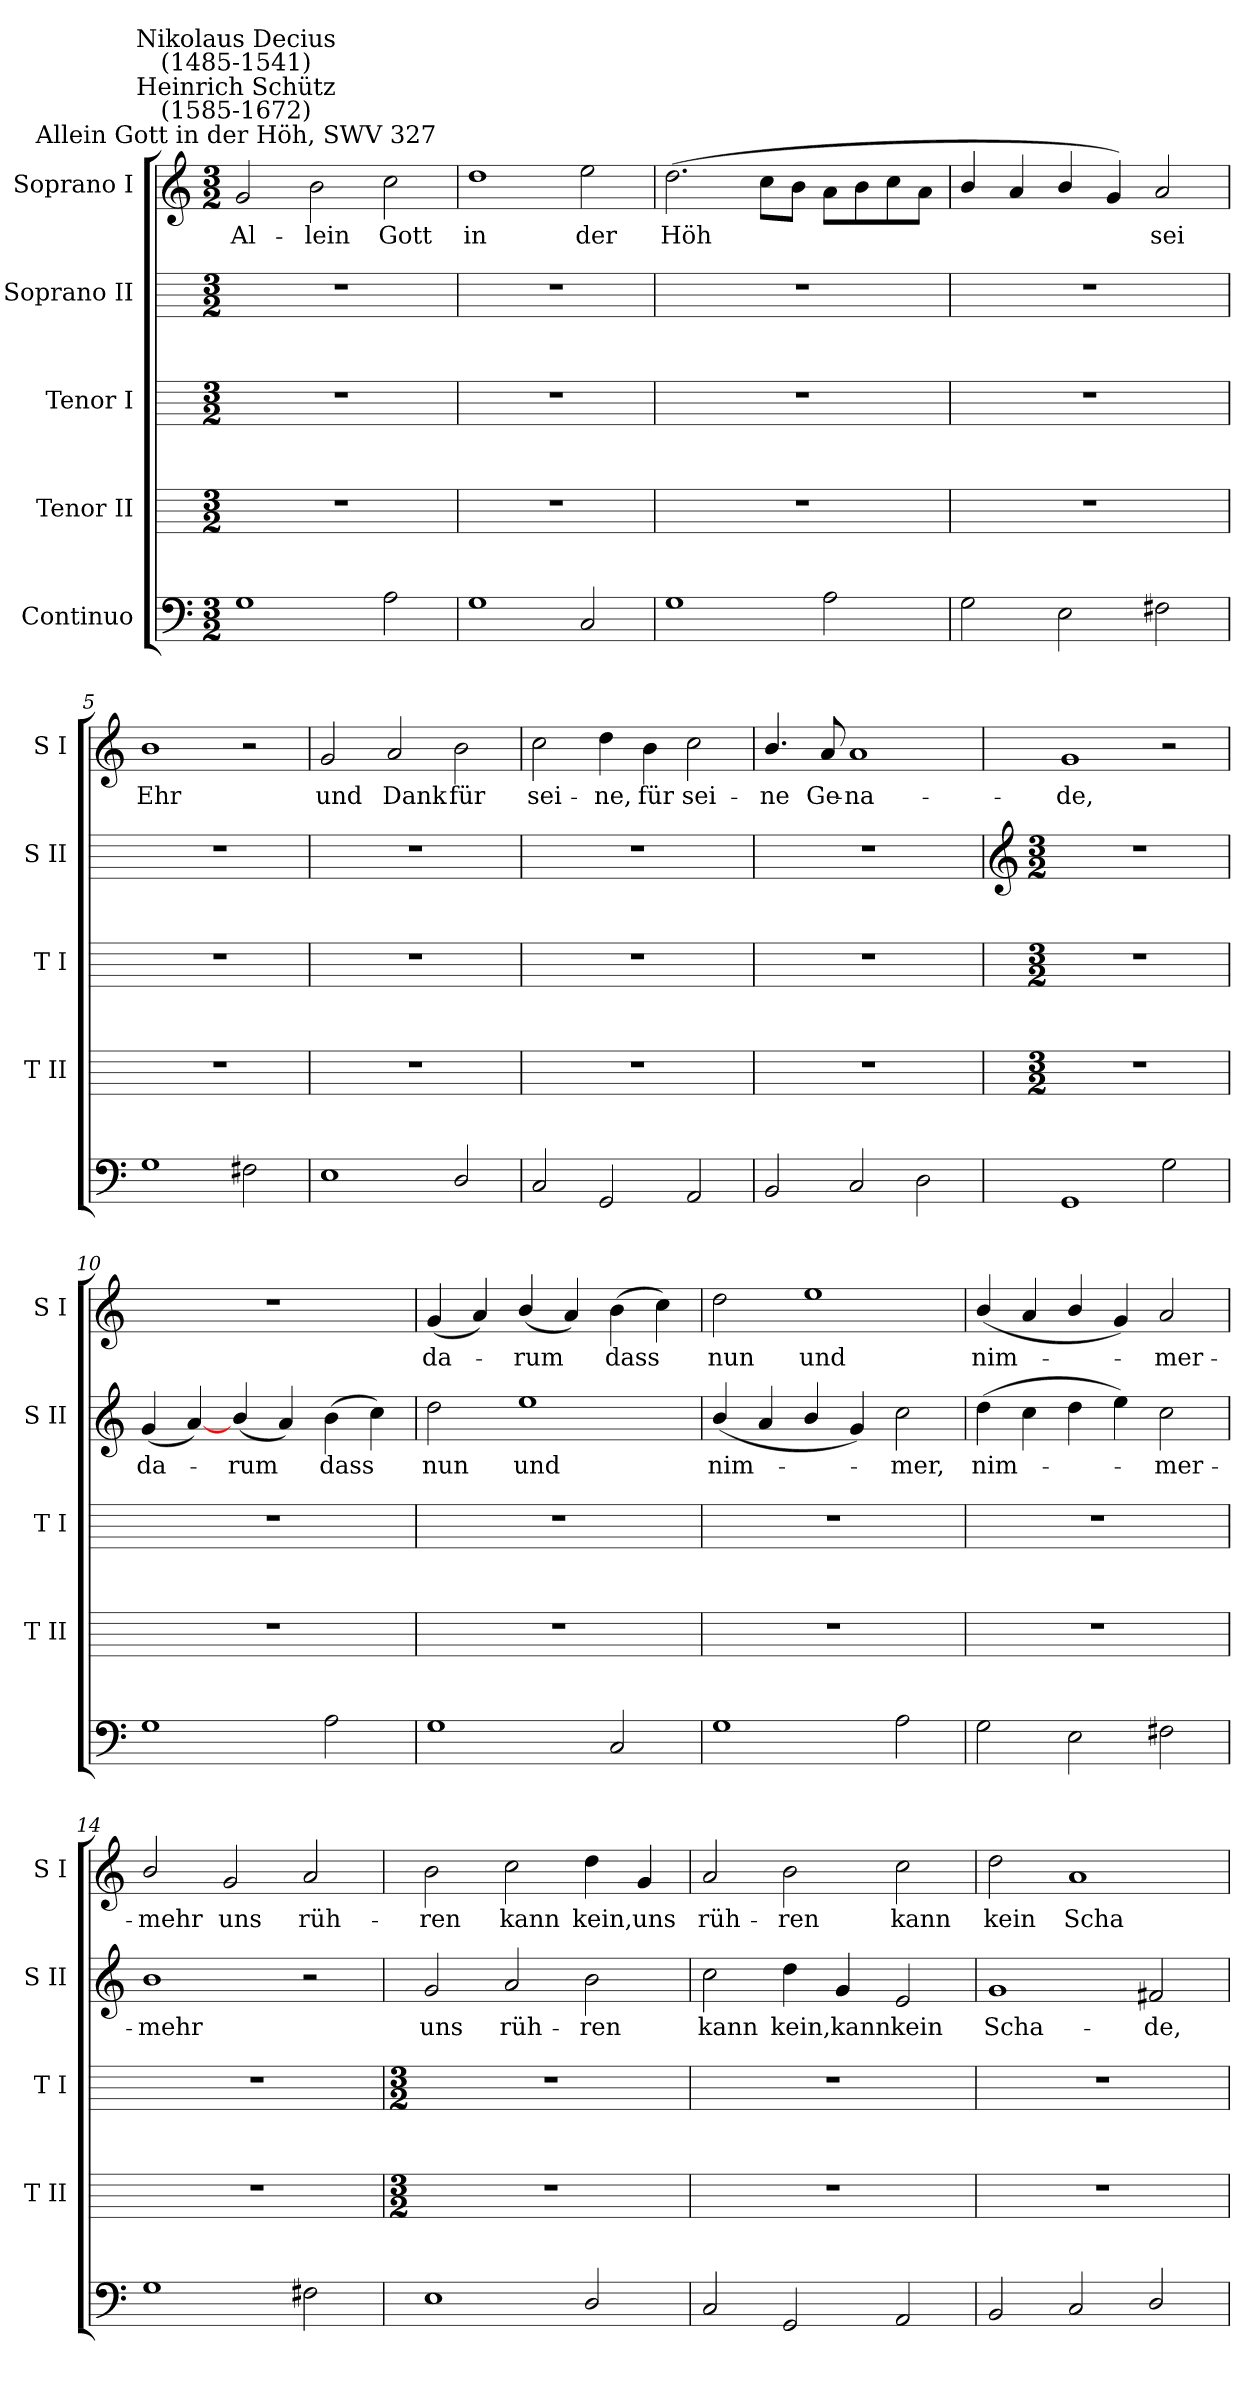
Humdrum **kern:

**kern	**kern	**kern	**kern	**text	**kern	**text
*part5	*part4	*part3	*part2	*part2	*part1	*part1
*staff5	*staff4	*staff3	*staff2	*staff2	*staff1	*staff1
*I"Continuo	*I"Tenor II	*I"Tenor I	*I"Soprano II	*	*I"Soprano I	*
*	*I'T II	*I'T I	*I'S II	*	*I'S I	*
*clefF4	*	*	*	*	*clefG2	*
*k[]	*	*	*	*	*k[]	*
*C:	*	*	*	*	*C:	*
*M3/2	*M3/2	*M3/2	*M3/2	*	*M3/2	*
=1	=1	=1	=1	=1	=1	=1
!	!	!	!	!	!LO:TX:a:cj:t=Allein Gott in der Höh, SWV 327	!
!	!	!	!	!	!LO:TX:a:cj:t=Heinrich Schütz\n(1585-1672)	!
!	!	!	!	!	!LO:TX:a:cj:t=Nikolaus Decius\n(1485-1541)	!
!	!	!	!	!	!	!LO:LY:b
1G	1.r	1.r	1.r	.	2g	Al-
!	!	!	!	!	!	!LO:LY:b
.	.	.	.	.	2b	-lein
!	!	!	!	!	!	!LO:LY:b
2A	.	.	.	.	2cc	Gott
=2	=2	=2	=2	=2	=2	=2
!	!	!	!	!	!	!LO:LY:b
1G	1.r	1.r	1.r	.	1dd	in
!	!	!	!	!	!	!LO:LY:b
2C	.	.	.	.	2ee	der
=3	=3	=3	=3	=3	=3	=3
!	!	!	!	!	!	!LO:LY:b
1G	1.r	1.r	1.r	.	(<2.dd	Höh
.	.	.	.	.	8ccL	.
.	.	.	.	.	8bJ	.
2A	.	.	.	.	8aL	.
.	.	.	.	.	8b	.
.	.	.	.	.	8cc	.
.	.	.	.	.	8aJ	.
=4	=4	=4	=4	=4	=4	=4
2G	1.r	1.r	1.r	.	4b/	.
.	.	.	.	.	4a	.
2E	.	.	.	.	4b/	.
.	.	.	.	.	4g)	.
!	!	!	!	!	!	!LO:LY:b
2F#X	.	.	.	.	2a	sei
=5	=5	=5	=5	=5	=5	=5
!	!	!	!	!	!	!LO:LY:b
1G	1.r	1.r	1.r	.	1b	Ehr
2F#X	.	.	.	.	2r	.
=6	=6	=6	=6	=6	=6	=6
!	!	!	!	!	!	!LO:LY:b
1E	1.r	1.r	1.r	.	2g	und
!	!	!	!	!	!	!LO:LY:b
.	.	.	.	.	2a	Dank
!	!	!	!	!	!	!LO:LY:b
2D/	.	.	.	.	2b	für
=7	=7	=7	=7	=7	=7	=7
!	!	!	!	!	!	!LO:LY:b
2C	1.r	1.r	1.r	.	2cc	sei-
!	!	!	!	!	!	!LO:LY:b
2GG	.	.	.	.	4dd	-ne,
!	!	!	!	!	!	!LO:LY:b
.	.	.	.	.	4b	für
!	!	!	!	!	!	!LO:LY:b
2AA	.	.	.	.	2cc	sei-
=8	=8	=8	=8	=8	=8	=8
!	!	!	!	!	!	!LO:LY:b
2BB	1.r	1.r	1.r	.	4.b/	-ne
!	!	!	!	!	!	!LO:LY:b
.	.	.	.	.	8a	Ge-
!	!	!	!	!	!	!LO:LY:b
2C	.	.	.	.	1a	-na-
2D	.	.	.	.	.	.
!!LO:LB:g=z
=9	=9	=9	=9	=9	=9	=9
*	*	*	*clefG2	*	*	*
*	*	*	*k[]	*	*	*
*	*	*	*C:	*	*	*
*	*M3/2	*M3/2	*M3/2	*	*	*
!	!	!	!LO:N:vis=1	!	!	!LO:LY:b
1GG	1.r	1.r	1.r	.	1g	-de,
2G	.	.	.	.	2r	.
=10	=10	=10	=10	=10	=10	=10
!	!	!	!	!LO:LY:b	!LO:N:vis=1	!
1G	1.r	1.r	(<4g	da-	1.r	.
.	.	.	[4a)	.	.	.
!	!	!	!	!LO:LY:b	!	!
.	.	.	(<4b/	rum	.	.
.	.	.	4a)	.	.	.
!	!	!	!	!LO:LY:b	!	!
2A	.	.	(>4b	dass	.	.
.	.	.	4cc)	.	.	.
=11	=11	=11	=11	=11	=11	=11
!	!	!	!	!LO:LY:b	!	!LO:LY:b
1G	1.r	1.r	2dd	nun	(<4g	da-
.	.	.	.	.	4a)	.
!	!	!	!	!LO:LY:b	!	!LO:LY:b
.	.	.	1ee	und	(<4b/	rum
.	.	.	.	.	4a)	.
!	!	!	!	!	!	!LO:LY:b
2C	.	.	.	.	(>4b	dass
.	.	.	.	.	4cc)	.
=12	=12	=12	=12	=12	=12	=12
!	!	!	!	!LO:LY:b	!	!LO:LY:b
1G	1.r	1.r	(<4b/	nim-	2dd	nun
.	.	.	4a	.	.	.
!	!	!	!	!	!	!LO:LY:b
.	.	.	4b/	.	1ee	und
.	.	.	4g)	.	.	.
!	!	!	!	!LO:LY:b	!	!
2A	.	.	2cc	mer,	.	.
=13	=13	=13	=13	=13	=13	=13
!	!	!	!	!LO:LY:b	!	!LO:LY:b
2G	1.r	1.r	(>4dd	nim-	(<4b/	nim-
.	.	.	4cc	.	4a	.
2E	.	.	4dd	.	4b/	.
.	.	.	4ee)	.	4g)	.
!	!	!	!	!LO:LY:b	!	!LO:LY:b
2F#X	.	.	2cc	mer-	2a	mer-
=14	=14	=14	=14	=14	=14	=14
!	!	!	!	!LO:LY:b	!	!LO:LY:b
1G	1.r	1.r	1b	-mehr	2b/	-mehr
!	!	!	!	!	!	!LO:LY:b
.	.	.	.	.	2g	uns
!	!	!	!	!	!	!LO:LY:b
2F#X	.	.	2r	.	2a	rüh-
!!LO:LB:g=z
=15	=15	=15	=15	=15	=15	=15
*	*M3/2	*M3/2	*	*	*	*
!	!	!	!	!LO:LY:b	!	!LO:LY:b
1E	1.r	1.r	2g	uns	2b	-ren
!	!	!	!	!LO:LY:b	!	!LO:LY:b
.	.	.	2a	rüh-	2cc	kann
!	!	!	!	!LO:LY:b	!	!LO:LY:b
2D/	.	.	2b	-ren	4dd	kein,
!	!	!	!	!	!	!LO:LY:b
.	.	.	.	.	4g	uns
=16	=16	=16	=16	=16	=16	=16
!	!	!	!	!LO:LY:b	!	!LO:LY:b
2C	1.r	1.r	2cc	kann	2a	rüh-
!	!	!	!	!LO:LY:b	!	!LO:LY:b
2GG	.	.	4dd	kein,	2b	-ren
!	!	!	!	!LO:LY:b	!	!
.	.	.	4g	kann	.	.
!	!	!	!	!LO:LY:b	!	!LO:LY:b
2AA	.	.	2e	kein	2cc	kann
=17	=17	=17	=17	=17	=17	=17
!	!	!	!	!LO:LY:b	!	!LO:LY:b
2BB	1.r	1.r	1g	Scha-	2dd	kein
!	!	!	!	!	!	!LO:LY:b
2C	.	.	.	.	1a	Scha-
!	!	!	!	!LO:LY:b	!	!
2D/	.	.	2f#X	-de,	.	.
=	=	=	=	=	=	=
*-	*-	*-	*-	*-	*-	*-
